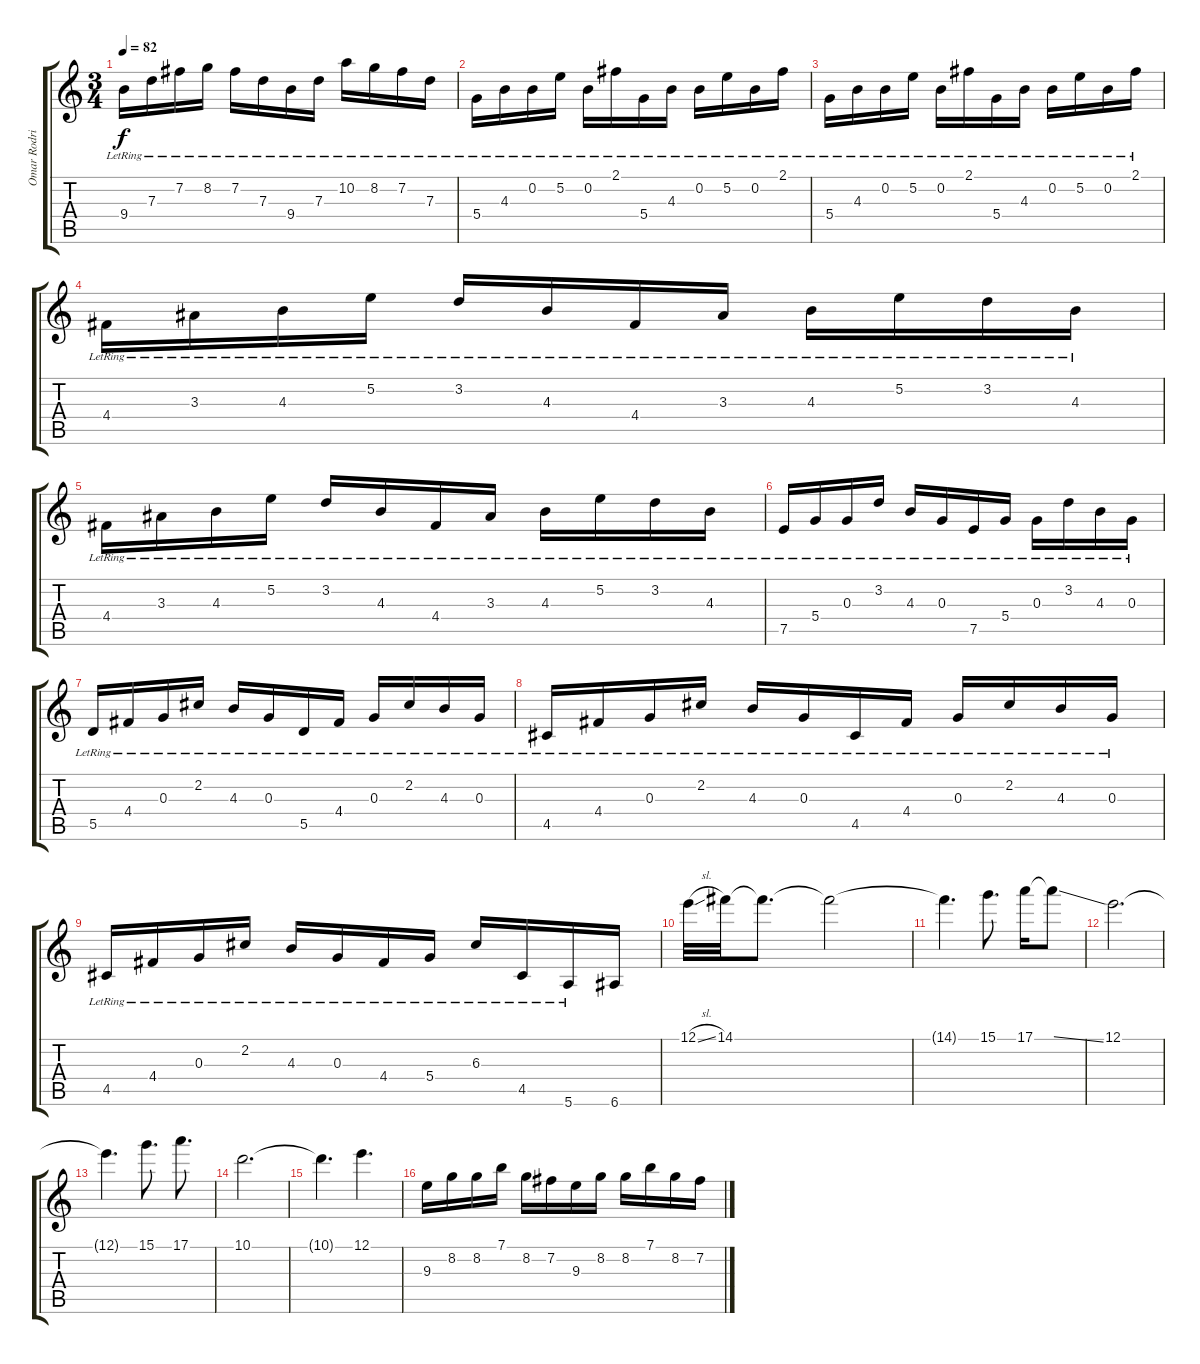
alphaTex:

\track ("Omar Rodriguez-Lopez" "Omar Rodri") {instrument distortionguitar}
\staff {score tabs}
\tuning (E4 B3 G3 D3 A2 E2) {hide}
\ts (3 4)
\tempo 82
\clef g2
\ks c
9.4{lr}.16{dy f} 7.3{lr}.16 7.2{lr}.16 8.2{lr}.16 7.2{lr}.16 7.3{lr}.16 9.4{lr}.16 7.3{lr}.16 10.2{lr}.16 8.2{lr}.16 7.2{lr}.16 7.3{lr}.16 |
5.4{lr}.16 4.3{lr}.16 0.2{lr}.16 5.2{lr}.16 0.2{lr}.16 2.1{lr}.16 5.4{lr}.16 4.3{lr}.16 0.2{lr}.16 5.2{lr}.16 0.2{lr}.16 2.1{lr}.16 |
5.4{lr}.16 4.3{lr}.16 0.2{lr}.16 5.2{lr}.16 0.2{lr}.16 2.1{lr}.16 5.4{lr}.16 4.3{lr}.16 0.2{lr}.16 5.2{lr}.16 0.2{lr}.16 2.1{lr}.16 |
4.4{lr}.16 3.3{lr}.16 4.3{lr}.16 5.2{lr}.16 3.2{lr}.16 4.3{lr}.16 4.4{lr}.16 3.3{lr}.16 4.3{lr}.16 5.2{lr}.16 3.2{lr}.16 4.3{lr}.16 |
4.4{lr}.16 3.3{lr}.16 4.3{lr}.16 5.2{lr}.16 3.2{lr}.16 4.3{lr}.16 4.4{lr}.16 3.3{lr}.16 4.3{lr}.16 5.2{lr}.16 3.2{lr}.16 4.3{lr}.16 |
7.5{lr}.16 5.4{lr}.16 0.3{lr}.16 3.2{lr}.16 4.3{lr}.16 0.3{lr}.16 7.5{lr}.16 5.4{lr}.16 0.3{lr}.16 3.2{lr}.16 4.3{lr}.16 0.3{lr}.16 |
5.5{lr}.16 4.4{lr}.16 0.3{lr}.16 2.2{lr}.16 4.3{lr}.16 0.3{lr}.16 5.5{lr}.16 4.4{lr}.16 0.3{lr}.16 2.2{lr}.16 4.3{lr}.16 0.3{lr}.16 |
4.5{lr}.16 4.4{lr}.16 0.3{lr}.16 2.2{lr}.16 4.3{lr}.16 0.3{lr}.16 4.5{lr}.16 4.4{lr}.16 0.3{lr}.16 2.2{lr}.16 4.3{lr}.16 0.3{lr}.16 |
4.5{lr}.16 4.4{lr}.16 0.3{lr}.16 2.2{lr}.16 4.3{lr}.16 0.3{lr}.16 4.4{lr}.16 5.4{lr}.16 6.3{lr}.16 4.5{lr}.16 5.6{lr}.16 6.6.16 |
12.1{sl}.32{volume 13 instrument distortionguitar} 14.1.32 14.1{t}.8{d} 14.1{t}.2 |
14.1{t}.4{d} 15.1.8{d} 17.1.16 17.1{ss t}.8 |
12.1.2{d} |
12.1{t}.4{d} 15.1.8{d} 17.1.8{d} |
10.1.2{d} |
10.1{t}.4{d} 12.1.4{d} |
9.3.16 8.2.16 8.2.16 7.1.16 8.2.16 7.2.16 9.3.16 8.2.16 8.2.16 7.1.16 8.2.16 7.2.16
